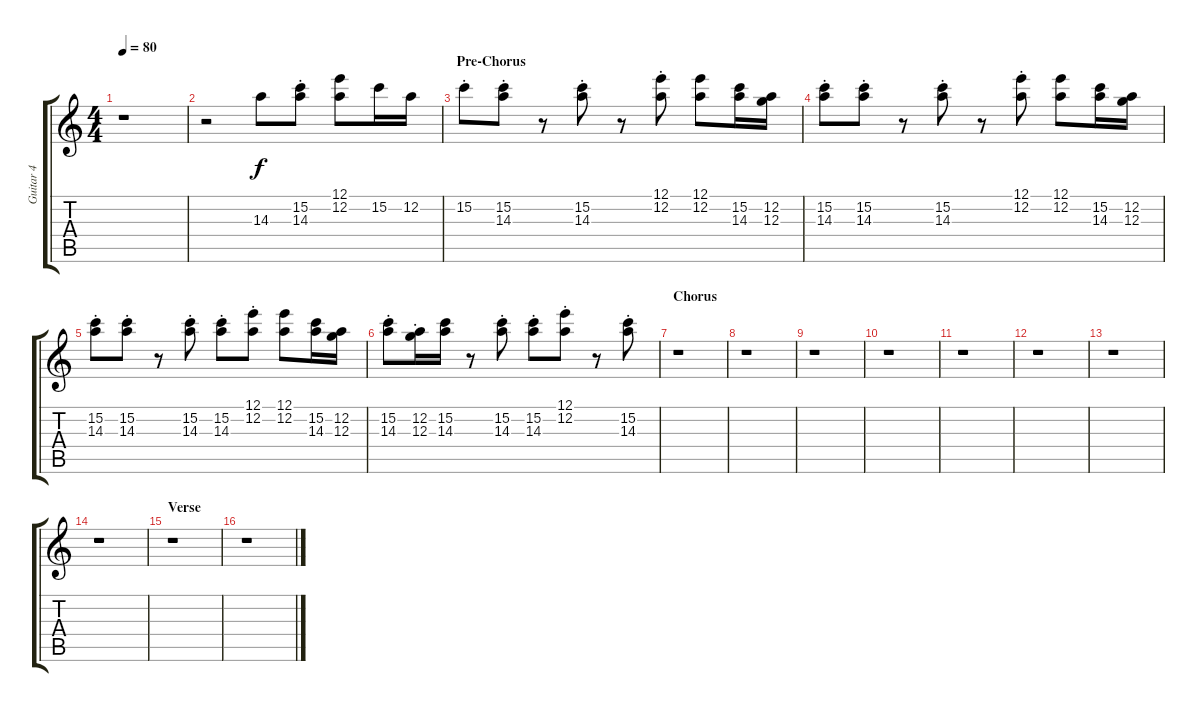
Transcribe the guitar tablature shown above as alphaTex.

\track ("Guitar 4" "Guitar 4") {instrument distortionguitar}
\staff {score tabs}
\tuning (E4 A3 G3 D3 A2 D2) {hide}
\ts (4 4)
\tempo 80
\clef g2
\ks c
r.1{dy f} |
r.2 14.3.8 (15.2{st} 14.3{st}).8 (12.1 12.2).8 15.2.16 12.2.16 |
\section ("" "Pre-Chorus")
15.2{st}.8 (15.2{st} 14.3{st}).8 r.8 (15.2{st} 14.3{st}).8 r.8 (12.1{st} 12.2{st}).8 (12.1 12.2).8 (15.2 14.3).16 (12.2 12.3).16 |
(15.2{st} 14.3{st}).8 (15.2{st} 14.3{st}).8 r.8 (15.2{st} 14.3{st}).8 r.8 (12.1{st} 12.2{st}).8 (12.1 12.2).8 (15.2 14.3).16 (12.2 12.3).16 |
(15.2{st} 14.3{st}).8 (15.2{st} 14.3{st}).8 r.8 (15.2{st} 14.3{st}).8 (15.2{st} 14.3{st}).8 (12.1{st} 12.2{st}).8 (12.1 12.2).8 (15.2 14.3).16 (12.2 12.3).16 |
(15.2{st} 14.3{st}).8 (12.2{st} 12.3{st}).16 (15.2 14.3).16 r.8 (15.2{st} 14.3{st}).8 (15.2{st} 14.3).8 (12.1{st} 12.2{st}).8 r.8 (15.2{st} 14.3{st}).8 |
\section ("" "Chorus")
r.1 |
r.1 |
r.1 |
r.1 |
r.1 |
r.1 |
r.1 |
r.1 |
\section ("" "Verse")
r.1 |
r.1
